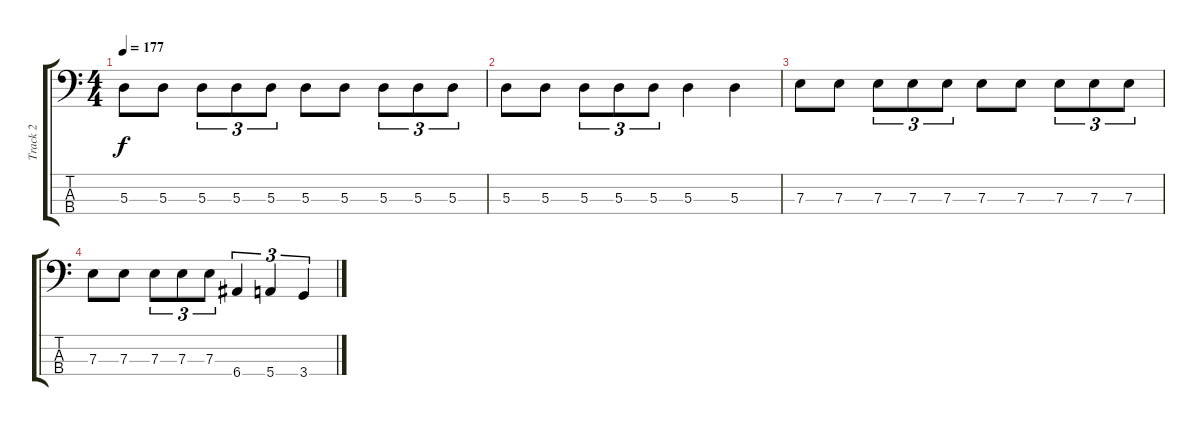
\track ("Track 2" "Track 2") {instrument electricbassfinger}
\staff {score tabs}
\tuning (G2 D2 A1 E1) {hide}
\ts (4 4)
\tempo 177
\clef f4
\ks c
5.3.8{dy f} 5.3.8 5.3.8{tu (3 2)} 5.3.8{tu (3 2)} 5.3.8{tu (3 2)} 5.3.8 5.3.8 5.3.8{tu (3 2)} 5.3.8{tu (3 2)} 5.3.8{tu (3 2)} |
5.3.8 5.3.8 5.3.8{tu (3 2)} 5.3.8{tu (3 2)} 5.3.8{tu (3 2)} 5.3.4 5.3.4 |
7.3.8 7.3.8 7.3.8{tu (3 2)} 7.3.8{tu (3 2)} 7.3.8{tu (3 2)} 7.3.8 7.3.8 7.3.8{tu (3 2)} 7.3.8{tu (3 2)} 7.3.8{tu (3 2)} |
7.3.8 7.3.8 7.3.8{tu (3 2)} 7.3.8{tu (3 2)} 7.3.8{tu (3 2)} 6.4.4{tu (3 2)} 5.4.4{tu (3 2)} 3.4.4{tu (3 2)}
